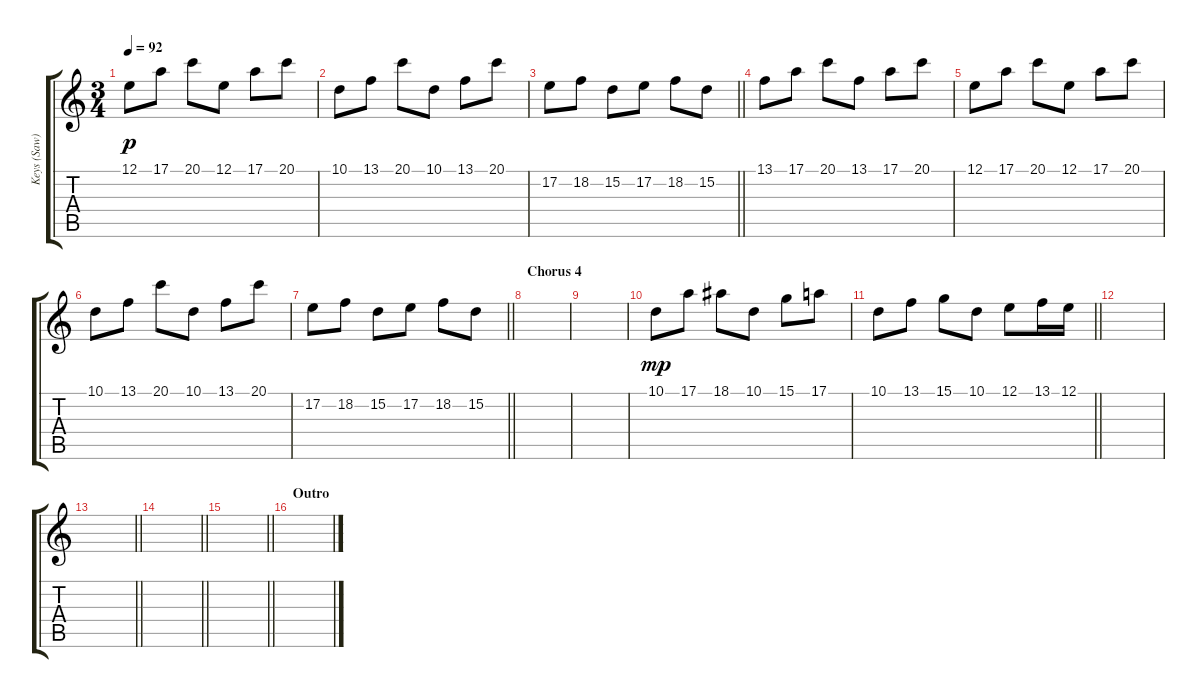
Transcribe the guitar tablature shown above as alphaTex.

\track ("Keys (Saw)" "Keys (Saw)") {instrument lead2sawtooth}
\staff {score tabs}
\tuning (E4 B3 G3 D3 A2 D2) {hide}
\ts (3 4)
\tempo 92
\clef g2
\ks c
12.1.8{dy p} 17.1.8 20.1.8 12.1.8 17.1.8 20.1.8 |
10.1.8 13.1.8 20.1.8 10.1.8 13.1.8 20.1.8 |
\barLineRight lightlight
17.2.8 18.2.8 15.2.8 17.2.8 18.2.8 15.2.8 |
13.1.8 17.1.8 20.1.8 13.1.8 17.1.8 20.1.8 |
12.1.8 17.1.8 20.1.8 12.1.8 17.1.8 20.1.8 |
10.1.8 13.1.8 20.1.8 10.1.8 13.1.8 20.1.8 |
\barLineRight lightlight
17.2.8 18.2.8 15.2.8 17.2.8 18.2.8 15.2.8 |
\section ("" "Chorus 4")
|
|
10.1.8{dy mp} 17.1.8 18.1.8 10.1.8 15.1.8 17.1.8 |
\barLineRight lightlight
10.1.8 13.1.8 15.1.8 10.1.8 12.1.8 13.1.16 12.1.16 |
|
\barLineRight lightlight
|
\barLineRight lightlight
|
\barLineRight lightlight
|
\section ("" "Outro")
